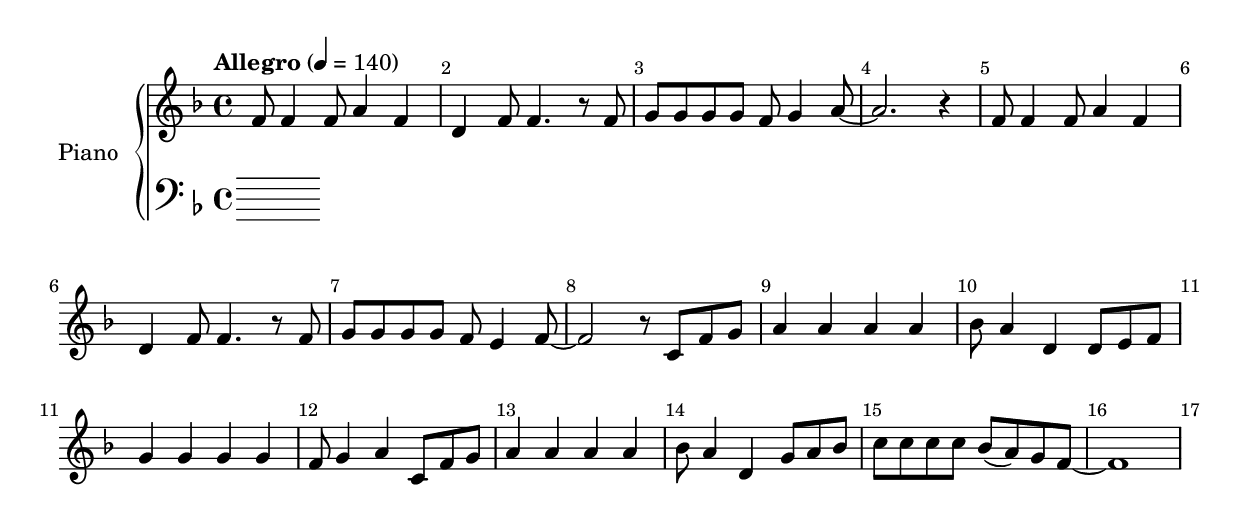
\version "2.24.0"

% https://lilypond.org/doc/v2.22/Documentation/learning/staff-groups
% https://lilypond.org/doc/v2.22/Documentation/learning/solo-piano

% meta.ly

meta = {
  % https://en.wikipedia.org/wiki/Tempo
  \tempo "Allegro" 4 = 140
  \key f \major

  % \numericTimeSignature \time 4/4
  \time 4/4

  % https://lilypond.org/doc/v2.23/Documentation/notation/bars#bar-numbers
  \override Score.BarNumber.break-visibility = ##(#t #t #t)

}


% upper.ly
% melody (main theme)

upper = \relative c'' {

  \meta
  \clef "treble"

  % \relative
  % \fixed

  % http://lilypond.org/doc/v2.24/Documentation/notation/changing-multiple-pitches#transpose
  \transpose c f \relative f' {

    c8 c4 c8 e4 c | a4 c8 c4. r8 c | d d d d c d4 e8~ | e2. r4 |

    c8 c4 c8 e4 c | a4 c8 c4. r8 c | d d d d c b4 c8~ | c2 r8 g c d |

    e4 e e e | f8 e4 a, a8 b c | d4 d d d | c8 d4 e4 g,8 c d |

    e4 e e e | f8 e4 a, d8 e f | g g g g f (e) d c~ | c1 ||

  }

}

% lower.ly
% accompaniment
% https://en.wikipedia.org/wiki/accompaniment

lower = \relative c {

  \meta
  \clef bass

  % a2 c

}


\score {
  \new PianoStaff \with { instrumentName = "Piano" }
  <<
    \new Staff = "upper" \upper
    \new Staff = "lower" \lower
  >>
  \layout { }
  \midi { }
}
